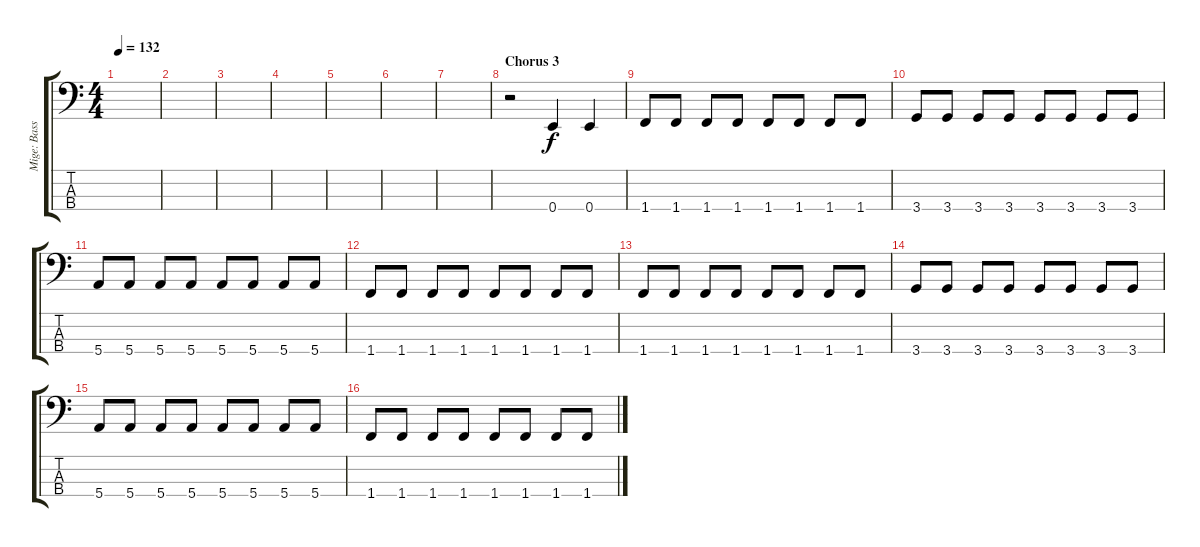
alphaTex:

\track ("Mige: Bass Guitar" "Mige: Bass") {instrument electricbasspick}
\staff {score tabs}
\tuning (G2 D2 A1 E1) {hide}
\ts (4 4)
\tempo 132
\clef f4
\ks c
|
|
|
|
|
|
|
\section ("" "Chorus 3")
r.2 0.4.4 0.4.4 |
1.4.8 1.4.8 1.4.8 1.4.8 1.4.8 1.4.8 1.4.8 1.4.8 |
3.4.8 3.4.8 3.4.8 3.4.8 3.4.8 3.4.8 3.4.8 3.4.8 |
5.4.8 5.4.8 5.4.8 5.4.8 5.4.8 5.4.8 5.4.8 5.4.8 |
1.4.8 1.4.8 1.4.8 1.4.8 1.4.8 1.4.8 1.4.8 1.4.8 |
1.4.8 1.4.8 1.4.8 1.4.8 1.4.8 1.4.8 1.4.8 1.4.8 |
3.4.8 3.4.8 3.4.8 3.4.8 3.4.8 3.4.8 3.4.8 3.4.8 |
5.4.8 5.4.8 5.4.8 5.4.8 5.4.8 5.4.8 5.4.8 5.4.8 |
1.4.8 1.4.8 1.4.8 1.4.8 1.4.8 1.4.8 1.4.8 1.4.8
